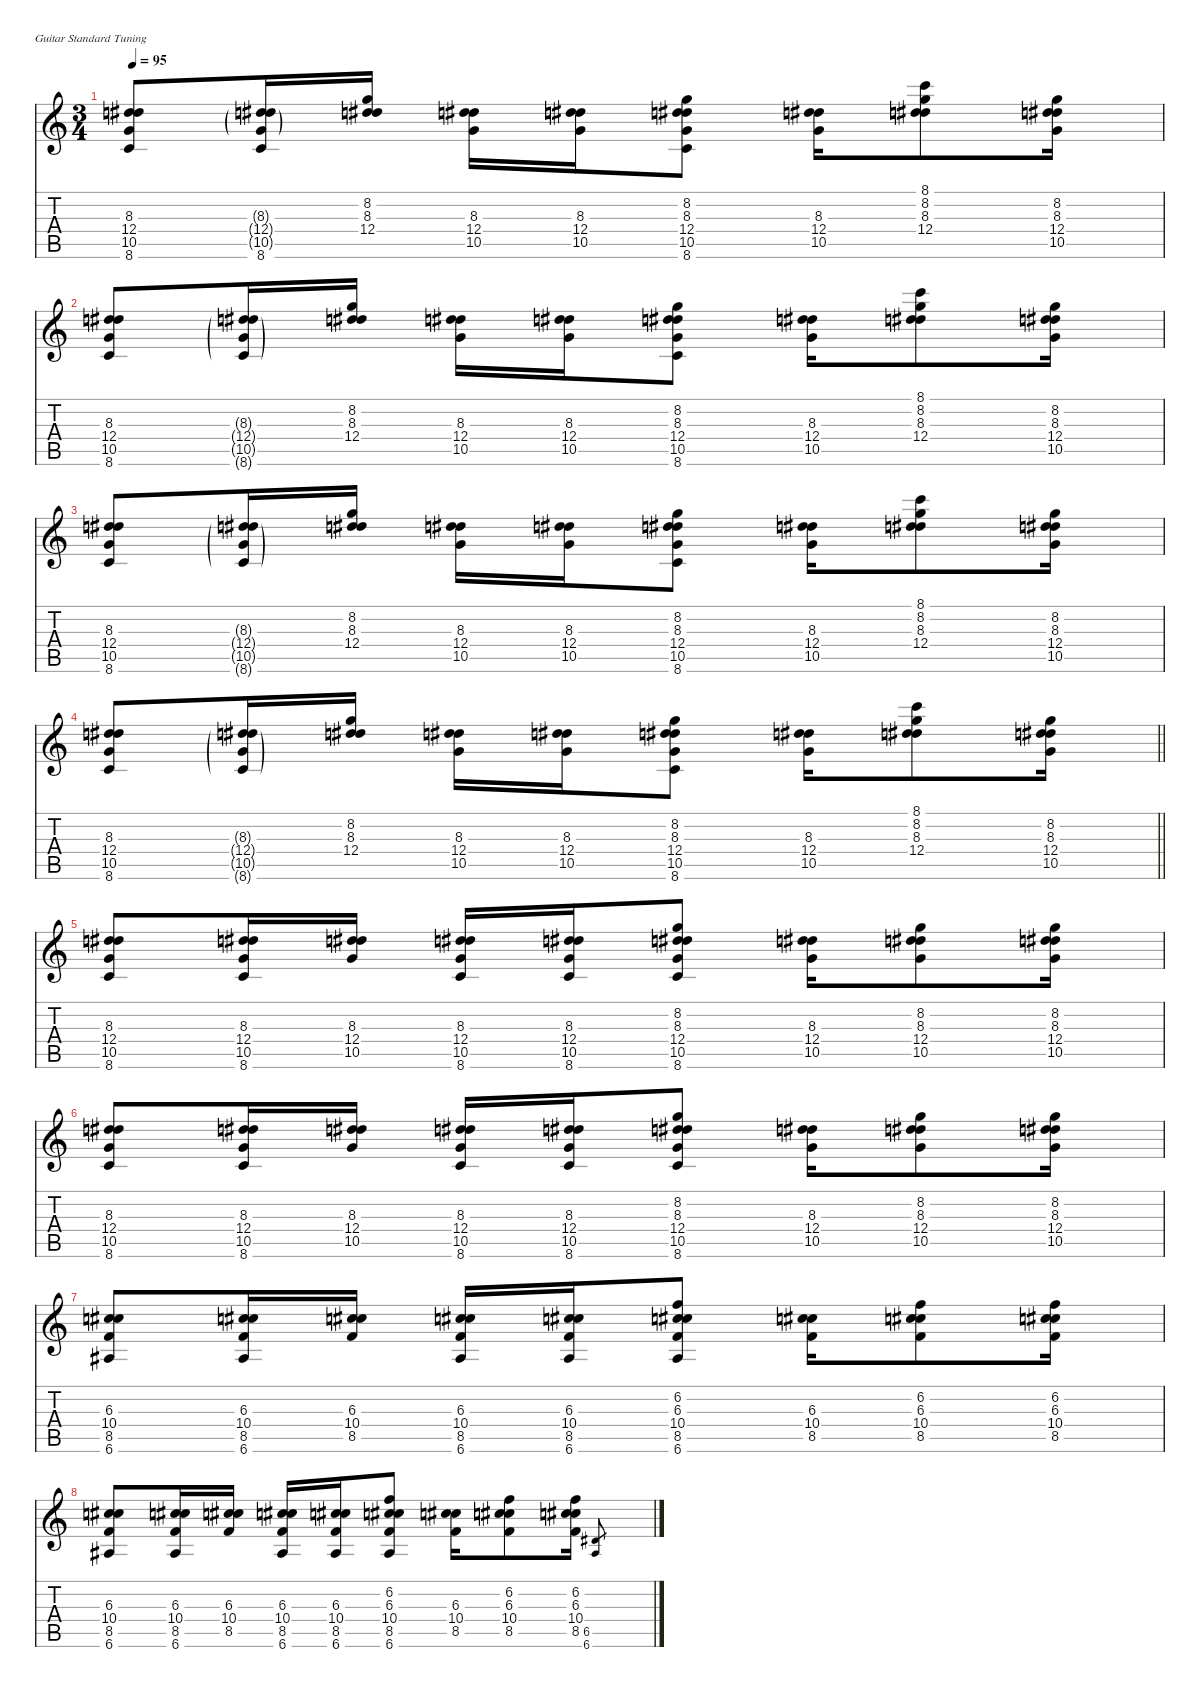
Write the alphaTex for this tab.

\defaultSystemsLayout 4
\hideDynamics
\bracketExtendMode nobrackets
\multiBarRest
\singleTrackTrackNamePolicy hidden
\multiTrackTrackNamePolicy hidden
\firstSystemTrackNameMode fullname
\firstSystemTrackNameOrientation horizontal
\otherSystemsTrackNameOrientation horizontal
\track ("Guitar 1" "gtr1") {instrument acousticguitarsteel}
\staff {score tabs}
\tuning (E4 B3 G3 D3 A2 E2)
\ts (3 4)
\beaming (8 2 2 2)
\tempo 95
\clef g2
\ks c
(8.3{acc #} 12.4 10.5 8.6).8{dy ff instrument acousticbass beam Up} (8.3{g acc #} 12.4{g} 10.5{g} 8.6).16{dy f beam Up} (8.2 8.3{acc #} 12.4).16{beam Up} (8.3{acc #} 12.4 10.5).16{beam Down} (8.3{acc #} 12.4 10.5).16{beam Down} (8.2 8.3{acc #} 12.4 10.5 8.6).8{dy ff beam Down} (8.3{acc #} 12.4 10.5).16{dy f beam Down} (8.1 8.2 8.3{acc #} 12.4).8{dy ff beam Down} (8.2 8.3{acc #} 12.4 10.5).16{dy f beam Down} |
(8.3{acc #} 12.4 10.5 8.6).8{dy ff beam Up} (8.3{g acc #} 12.4{g} 10.5{g} 8.6{g}).16{dy mf beam Up} (8.2 8.3{acc #} 12.4).16{dy f beam Up} (8.3{acc #} 12.4 10.5).16{beam Down} (8.3{acc #} 12.4 10.5).16{beam Down} (8.2 8.3{acc #} 12.4 10.5 8.6).8{dy ff beam Down} (8.3{acc #} 12.4 10.5).16{dy f beam Down} (8.1 8.2 8.3{acc #} 12.4).8{beam Down} (8.2 8.3{acc #} 12.4 10.5).16{beam Down} |
(8.3{acc #} 12.4 10.5 8.6).8{dy ff beam Up} (8.3{g acc #} 12.4{g} 10.5{g} 8.6{g}).16{dy mf beam Up} (8.2 8.3{acc #} 12.4).16{dy f beam Up} (8.3{acc #} 12.4 10.5).16{beam Down} (8.3{acc #} 12.4 10.5).16{beam Down} (8.2 8.3{acc #} 12.4 10.5 8.6).8{dy ff beam Down} (8.3{acc #} 12.4 10.5).16{dy f beam Down} (8.1 8.2 8.3{acc #} 12.4).8{dy ff beam Down} (8.2 8.3{acc #} 12.4 10.5).16{dy f beam Down} |
\barLineRight lightlight
(8.3{acc #} 12.4 10.5 8.6).8{dy ff beam Up} (8.3{g acc #} 12.4{g} 10.5{g} 8.6{g}).16{dy mf beam Up} (8.2 8.3{acc #} 12.4).16{dy f beam Up} (8.3{acc #} 12.4 10.5).16{beam Down} (8.3{acc #} 12.4 10.5).16{beam Down} (8.2 8.3{acc #} 12.4 10.5 8.6).8{beam Down} (8.3{acc #} 12.4 10.5).16{beam Down} (8.1 8.2 8.3{acc #} 12.4).8{beam Down} (8.2 8.3{acc #} 12.4 10.5).16{beam Down} |
(8.3{acc #} 12.4 10.5 8.6).8{instrument distortionguitar beam Up} (8.3{acc #} 12.4 10.5 8.6).16{beam Up} (8.3{acc #} 12.4 10.5).16{beam Up} (8.3{acc #} 12.4 10.5 8.6).16{beam Up} (8.3{acc #} 12.4 10.5 8.6).16{beam Up} (8.2 8.3{acc #} 12.4 10.5 8.6).8{beam Up} (8.3{acc #} 12.4 10.5).16{beam Down} (8.2 8.3{acc #} 12.4 10.5).8{beam Down} (8.2 8.3{acc #} 12.4 10.5).16{beam Down} |
(8.3{acc #} 12.4 10.5 8.6).8{beam Up} (8.3{acc #} 12.4 10.5 8.6).16{beam Up} (8.3{acc #} 12.4 10.5).16{beam Up} (8.3{acc #} 12.4 10.5 8.6).16{beam Up} (8.3{acc #} 12.4 10.5 8.6).16{beam Up} (8.2 8.3{acc #} 12.4 10.5 8.6).8{beam Up} (8.3{acc #} 12.4 10.5).16{beam Down} (8.2 8.3{acc #} 12.4 10.5).8{beam Down} (8.2 8.3{acc #} 12.4 10.5).16{beam Down} |
(6.3{acc #} 10.4 8.5 6.6{acc #}).8{beam Up} (6.3{acc #} 10.4 8.5 6.6{acc #}).16{beam Up} (6.3{acc #} 10.4 8.5).16{beam Up} (6.3{acc #} 10.4 8.5 6.6{acc #}).16{beam Up} (6.3{acc #} 10.4 8.5 6.6{acc #}).16{beam Up} (6.2 6.3{acc #} 10.4 8.5 6.6{acc #}).8{beam Up} (6.3{acc #} 10.4 8.5).16{beam Down} (6.2 6.3{acc #} 10.4 8.5).8{beam Down} (6.2 6.3{acc #} 10.4 8.5).16{beam Down} |
(6.3{acc #} 10.4 8.5 6.6{acc #}).8{beam Up} (6.3{acc #} 10.4 8.5 6.6{acc #}).16{beam Up} (6.3{acc #} 10.4 8.5).16{beam Up} (6.3{acc #} 10.4 8.5 6.6{acc #}).16{beam Up} (6.3{acc #} 10.4 8.5 6.6{acc #}).16{beam Up} (6.2 6.3{acc #} 10.4 8.5 6.6{acc #}).8{beam Up} (6.3{acc #} 10.4 8.5).16{beam Down} (6.2 6.3{acc #} 10.4 8.5).8{beam Down} (6.2 6.3{acc #} 10.4 8.5).16{beam Down} (6.5{h acc #} 6.6{h acc #}).8{gr dy mf beam Up}
